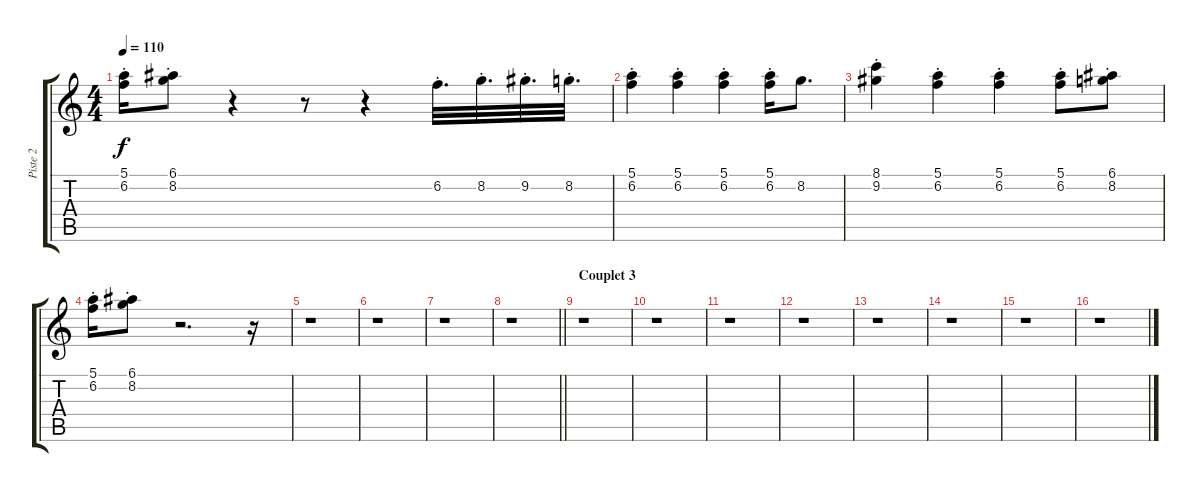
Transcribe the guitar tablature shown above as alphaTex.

\track ("Piste 2" "Piste 2") {instrument acousticguitarsteel}
\staff {score tabs}
\tuning (E4 B3 G3 D3 G2 D2) {hide}
\ts (4 4)
\tempo 110
\clef g2
\ks c
(5.1{st} 6.2{st}).16{dy f} (6.1{st} 8.2{st}).8 r.4 r.8 r.4 6.2{st}.32{d} 8.2{st}.32{d} 9.2{st}.32{d} 8.2{st}.32{d} |
(5.1{st} 6.2{st}).4 (5.1{st} 6.2{st}).4 (5.1{st} 6.2{st}).4 (5.1{st} 6.2{st}).16 8.2.8{d} |
(8.1{st} 9.2{st}).4 (5.1{st} 6.2{st}).4 (5.1{st} 6.2{st}).4 (5.1{st} 6.2{st}).8 (6.1{st} 8.2{st}).8 |
(5.1{st} 6.2{st}).16 (6.1{st} 8.2{st}).8 r.2{d} r.16 |
r.1 |
r.1 |
r.1 |
\barLineRight lightlight
r.1 |
\section ("" "Couplet 3")
r.1 |
r.1 |
r.1 |
r.1 |
r.1 |
r.1 |
r.1 |
r.1
